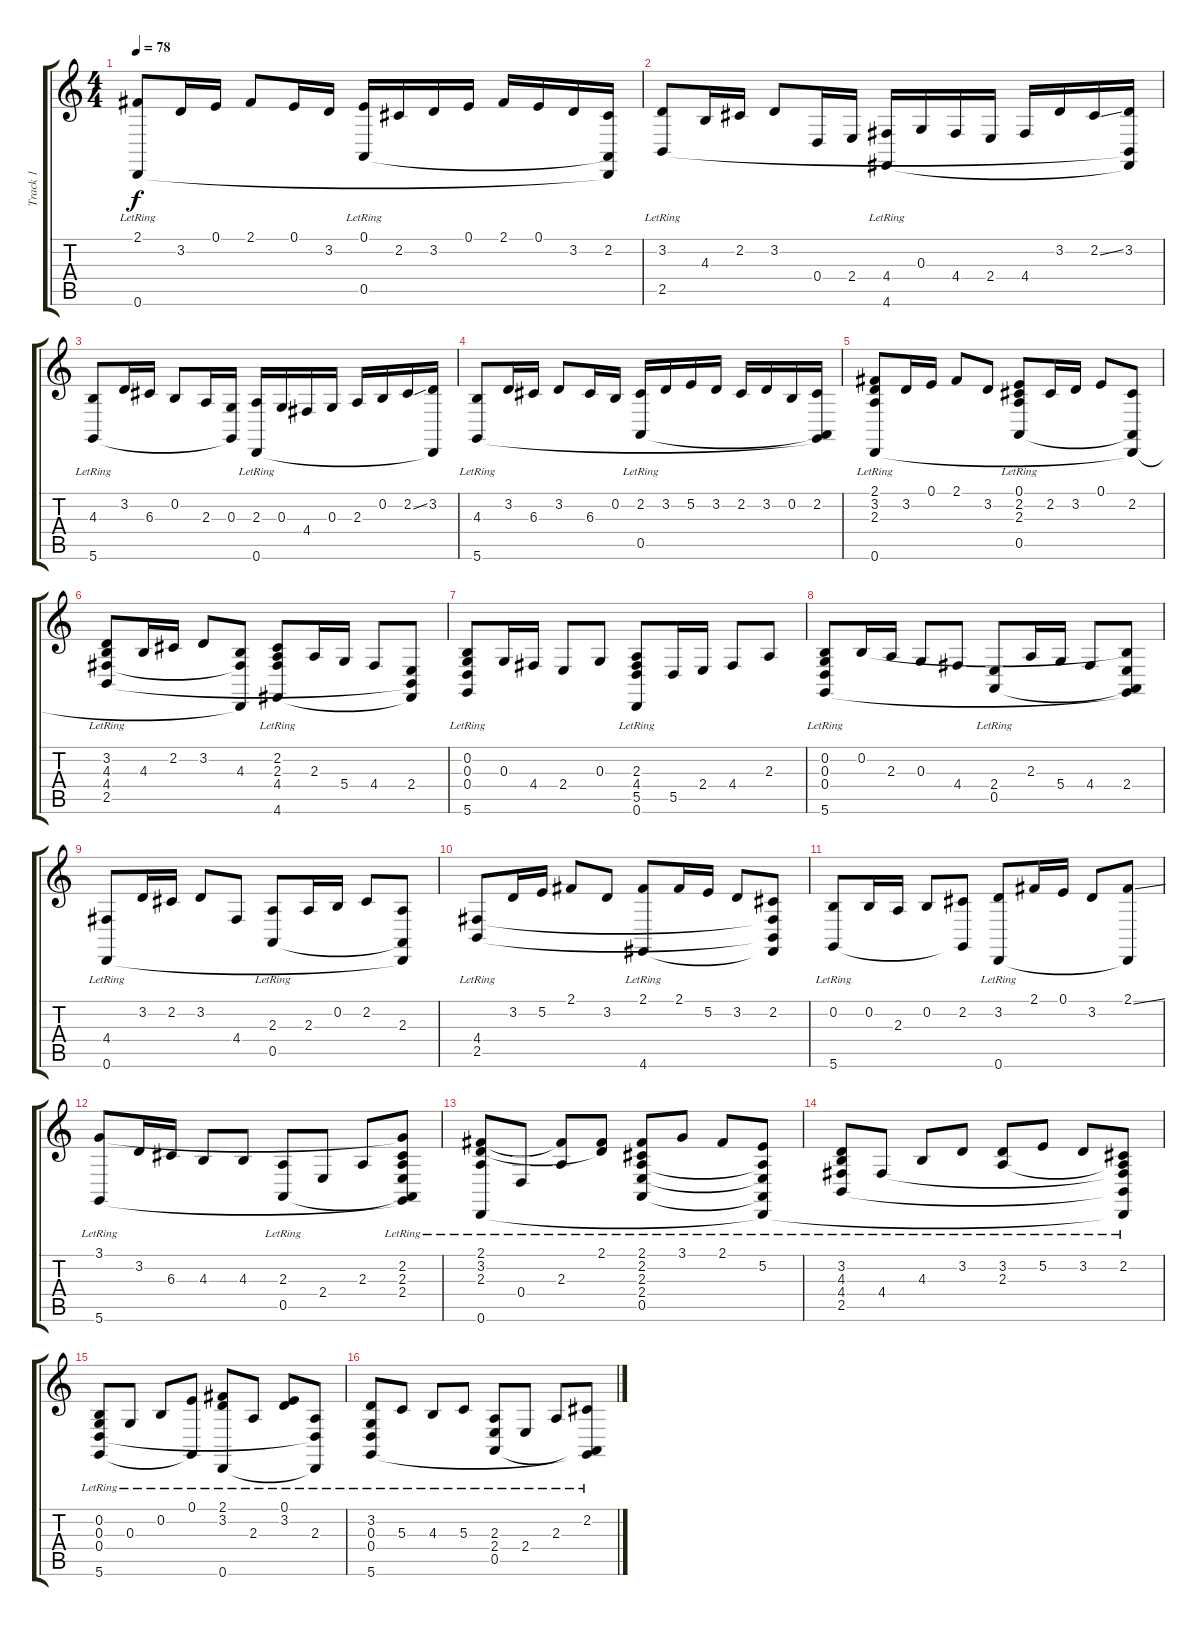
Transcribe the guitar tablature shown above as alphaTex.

\track ("Track 1" "Track 1") {instrument acousticgrandpiano}
\staff {score tabs}
\tuning (E4 B3 G3 D3 A2 D2) {hide}
\ts (4 4)
\tempo 78
\clef g2
\ks c
(2.1 0.6{lr}).8{dy f} 3.2.16 0.1.16 2.1.8 0.1.16 3.2.16 (0.1 0.5{lr}).16 2.2.16 3.2.16 0.1.16 2.1.16 0.1.16 3.2.16 (2.2 0.5{t} 0.6{t}).16 |
(3.2 2.5{lr}).8 4.3.16 2.2.16 3.2.8 0.4.16 2.4.16 (4.4 4.6{lr}).16 0.3.16 4.4.16 2.4.16 4.4.16 3.2.16 2.2{ss}.16 (3.2 2.5{t} 4.6{t}).16 |
(4.3 5.6{lr}).8 3.2.16 6.3.16 0.2.8 2.3.16 (0.3 5.6{t}).16 (2.3 0.6{lr}).16 0.3.16 4.4.16 0.3.16 2.3.16 0.2.16 2.2{ss}.16 (3.2 0.6{t}).16 |
(4.3 5.6{lr}).8 3.2.16 6.3.16 3.2.8 6.3.16 0.2.16 (2.2 0.5{lr}).16 3.2.16 5.2.16 3.2.16 2.2.16 3.2.16 0.2.16 (2.2 0.5{t} 5.6{t}).16 |
(2.1{lr} 3.2{lr} 2.3{lr} 0.6{lr}).8 3.2.16 0.1.16 2.1.8 3.2.8 (0.1{lr} 2.2{lr} 2.3{lr} 0.5{lr}).8 2.2.16 3.2.16 0.1.8 (2.2 0.5{t} 0.6{t}).8 |
(3.2{lr} 4.3{lr} 4.4{lr} 2.5{lr}).8 4.3.16 2.2.16 3.2.8 (4.3 4.4{t} 0.6{t}).8 (2.2 2.3 4.4 4.6{lr}).8 2.3.16 5.4.16 4.4.8 (2.4 2.5{t} 4.6{t}).8 |
(0.2{lr} 0.3{lr} 0.4{lr} 5.6{lr}).8 0.3.16 4.4.16 2.4.8 0.3.8 (2.3{lr} 4.4{lr} 5.5{lr} 0.6{lr}).8 5.5.16 2.4.16 4.4.8 2.3.8 |
(0.2{lr} 0.3{lr} 0.4{lr} 5.6{lr}).8 0.2.16 2.3.16 0.3.8 4.4.8 (2.4{lr} 0.5{lr}).8 2.3.16 5.4.16 4.4.8 (0.2{t} 2.4 0.5{t} 5.6{t}).8 |
(4.4 0.6{lr}).8 3.2.16 2.2.16 3.2.8 4.4.8 (2.3 0.5{lr}).8 2.3.16 0.2.16 2.2.8 (2.3 0.5{t} 0.6{t}).8 |
(4.4{lr} 2.5{lr}).8 3.2.16 5.2.16 2.1.8 3.2.8 (2.1 4.6{lr}).8 2.1.16 5.2.16 3.2.8 (2.2 4.4{t} 2.5{t} 4.6{t}).8 |
(0.2{lr} 5.6{lr}).8 0.2.16 2.3.16 0.2.8 (2.2 5.6{t}).8 (3.2{lr} 0.6{lr}).8 2.1.16 0.1.16 3.2.8 (2.1{ss} 0.6{t}).8 |
(3.1{lr} 5.6{lr}).8 3.2.16 6.3.16 4.3.8 4.3.8 (2.3{lr} 0.5{lr}).8 2.4.8 2.3.8 (3.1{t} 2.2{lr} 2.3{lr} 2.4{lr} 0.5{t} 5.6{t}).8 |
(2.1{lr} 3.2{lr} 2.3{lr} 0.6{lr}).8 0.4{lr}.8 (2.1{t} 2.3{lr}).8 (2.1{lr} 3.2{t}).8 (2.1{lr} 2.2{lr} 2.3{lr} 2.4{lr} 0.5{lr}).8 3.1{lr}.8 2.1{lr}.8 (5.2{lr} 2.3{t} 2.4{t} 0.5{t} 0.6{t}).8 |
(3.2{lr} 4.3{lr} 4.4{lr} 2.5{lr}).8 4.4{lr}.8 4.3{lr}.8 3.2{lr}.8 (3.2{lr} 2.3{lr}).8 5.2{lr}.8 3.2{lr}.8 (2.2{lr} 2.3{t} 4.4{t} 2.5{t} 0.6{t}).8 |
(0.2{lr} 0.3{lr} 0.4{lr} 5.6{lr}).8 0.3{lr}.8 0.2{lr}.8 (0.1{lr} 5.6{t}).8 (2.1{lr} 3.2{lr} 0.6{lr}).8 2.3{lr}.8 (0.1{lr} 3.2{lr}).8 (2.3{lr} 0.4{t} 0.6{t}).8 |
(3.2{lr} 0.3{lr} 0.4{lr} 5.6{lr}).8 5.3{lr}.8 4.3{lr}.8 5.3{lr}.8 (2.3{lr} 2.4{lr} 0.5{lr}).8 2.4{lr}.8 2.3{lr}.8 (2.2{lr} 0.5{t} 5.6{t}).8
